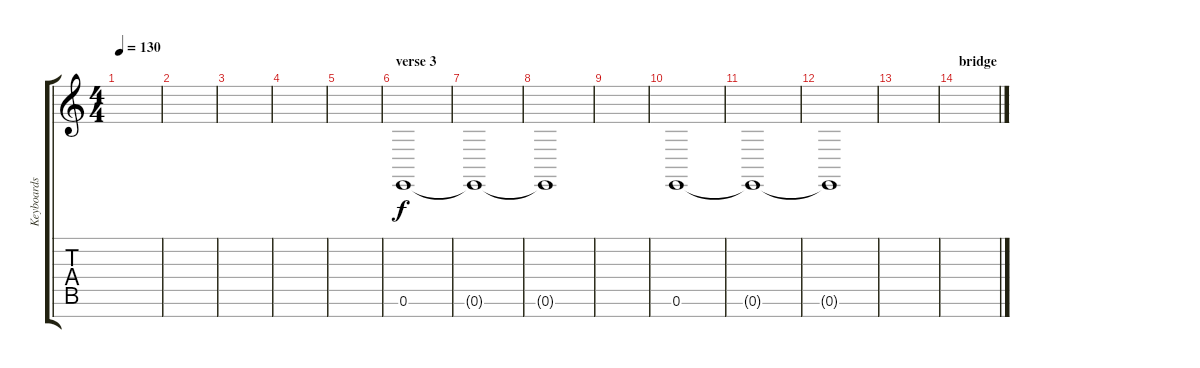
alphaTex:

\track ("Keyboards" "Keyboards") {instrument synthstrings2}
\staff {score tabs}
\tuning (E4 B3 G3 D3 A2 E2 B1) {hide}
\ts (4 4)
\tempo 130
\clef g2
\ks c
|
|
|
|
|
\section ("" "verse 3")
0.6.1 |
0.6{t}.1 |
0.6{t}.1 |
|
0.6.1 |
0.6{t}.1 |
0.6{t}.1 |
|
\section ("" "bridge")
